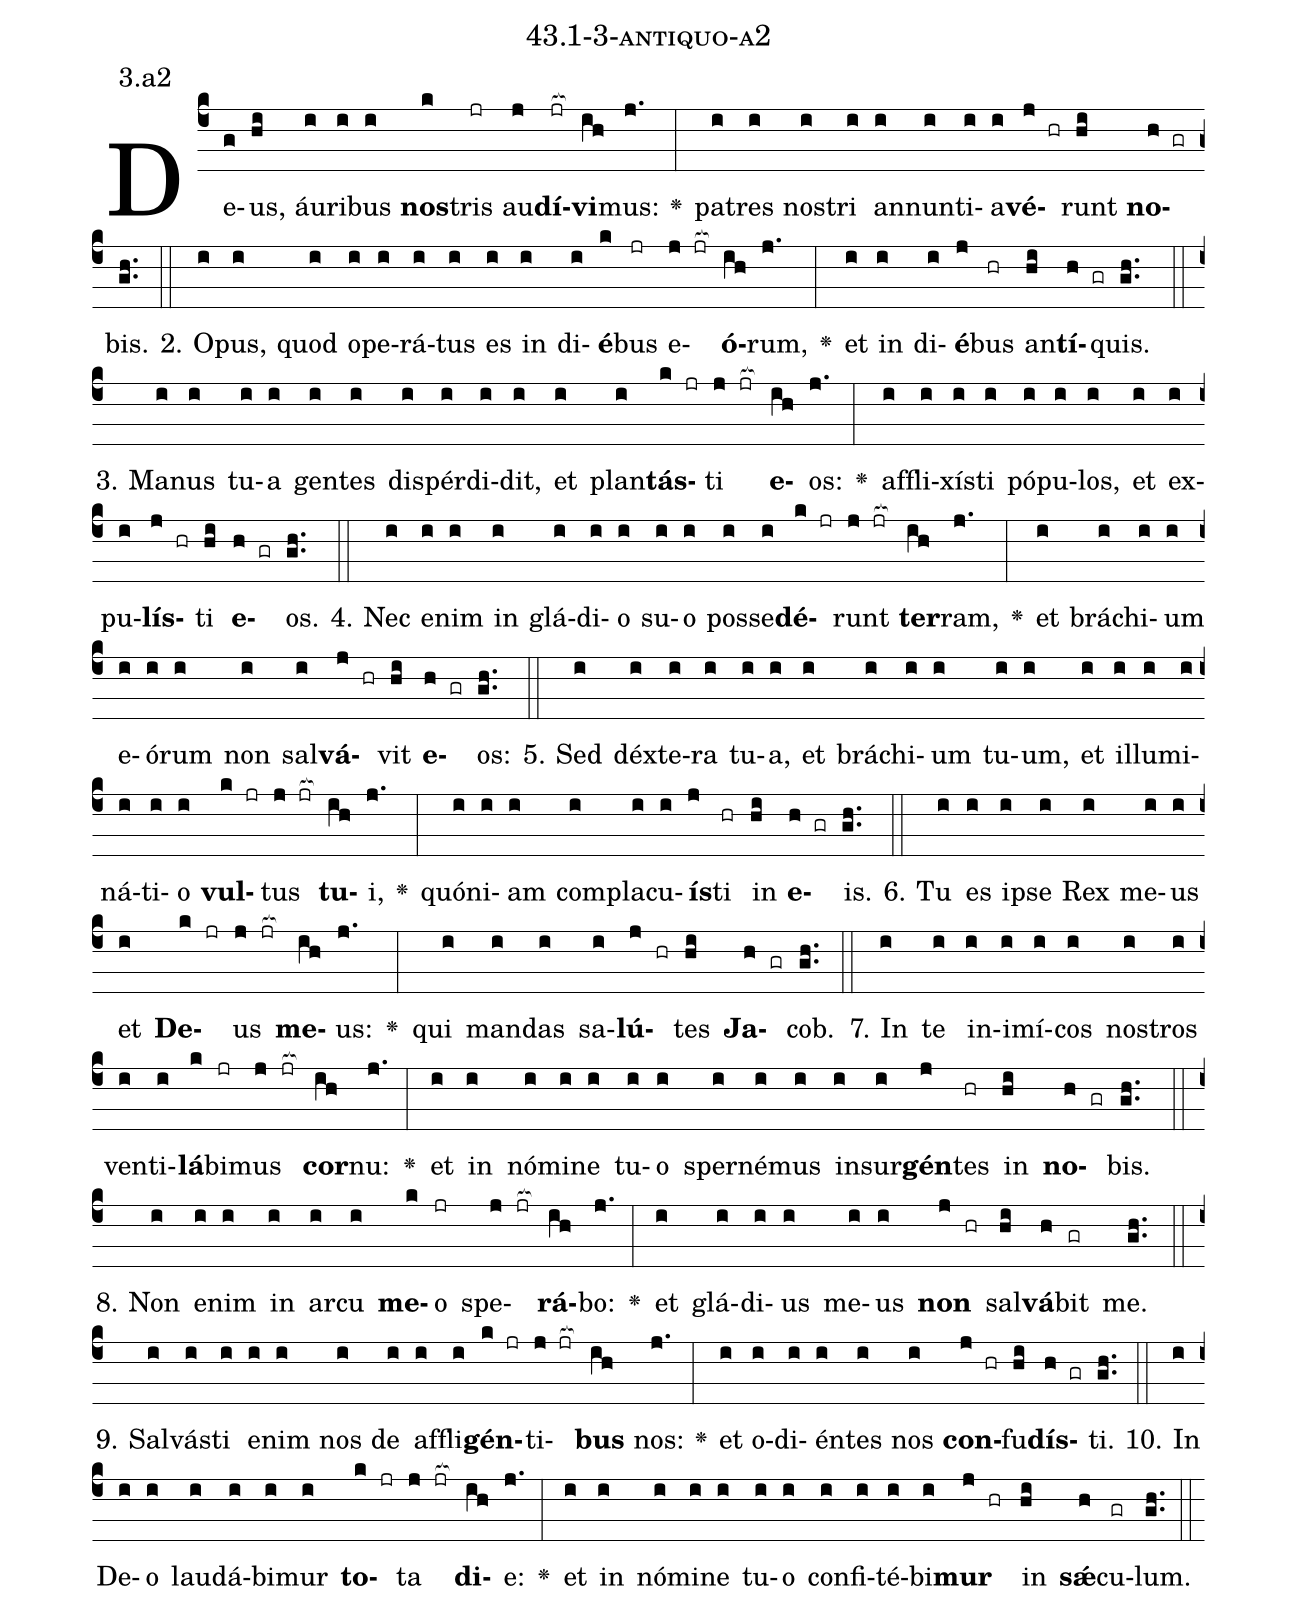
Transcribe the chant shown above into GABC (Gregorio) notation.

name: 43.1-3-antiquo-a2;
annotation: 3.a2;
%%
(c4)De(g)us,(hi) áu(i)ri(i)bus(i) <b>nos</b>(k)tris(jr) au(j)<b>dí</b>(jr[ocb:1{])<b>vi</b>(ih[ocb:0}])mus:(j.) <v>\greheightstar</v>(:) pa(i)tres(i) nos(i)tri(i) an(i)nun(i)ti(i)a(i)<b>vé</b>(j hr)runt(hi) <b>no</b>(h gr)bis.(gh..) (::)
2. O(i)pus,(i) quod(i) o(i)pe(i)rá(i)tus(i) es(i) in(i) di(i)<b>é</b>(k)bus(jr) e(j jr[ocb:1{])<b>ó</b>(ih[ocb:0}])rum,(j.) <v>\greheightstar</v>(:) et(i) in(i) di(i)<b>é</b>(j)bus(hr) an(hi)<b>tí</b>(h gr)quis.(gh..) (::)
3. Ma(i)nus(i) tu(i)a(i) gen(i)tes(i) dis(i)pér(i)di(i)dit,(i) et(i) plan(i)<b>tás</b>(k jr)ti(j jr[ocb:1{]) <b>e</b>(ih[ocb:0}])os:(j.) <v>\greheightstar</v>(:) af(i)fli(i)xís(i)ti(i) pó(i)pu(i)los,(i) et(i) ex(i)pu(i)<b>lís</b>(j hr)ti(hi) <b>e</b>(h gr)os.(gh..) (::)
4. Nec(i) e(i)nim(i) in(i) glá(i)di(i)o(i) su(i)o(i) pos(i)se(i)<b>dé</b>(k jr)runt(j jr[ocb:1{]) <b>ter</b>(ih[ocb:0}])ram,(j.) <v>\greheightstar</v>(:) et(i) brá(i)chi(i)um(i) e(i)ó(i)rum(i) non(i) sal(i)<b>vá</b>(j hr)vit(hi) <b>e</b>(h gr)os:(gh..) (::)
5. Sed(i) déx(i)te(i)ra(i) tu(i)a,(i) et(i) brá(i)chi(i)um(i) tu(i)um,(i) et(i) il(i)lu(i)mi(i)ná(i)ti(i)o(i) <b>vul</b>(k jr)tus(j jr[ocb:1{]) <b>tu</b>(ih[ocb:0}])i,(j.) <v>\greheightstar</v>(:) quón(i)i(i)am(i) com(i)pla(i)cu(i)<b>ís</b>(j)ti(hr) in(hi) <b>e</b>(h gr)is.(gh..) (::)
6. Tu(i) es(i) ip(i)se(i) Rex(i) me(i)us(i) et(i) <b>De</b>(k jr)us(j jr[ocb:1{]) <b>me</b>(ih[ocb:0}])us:(j.) <v>\greheightstar</v>(:) qui(i) man(i)das(i) sa(i)<b>lú</b>(j hr)tes(hi) <b>Ja</b>(h gr)cob.(gh..) (::)
7. In(i) te(i) in(i)i(i)mí(i)cos(i) nos(i)tros(i) ven(i)ti(i)<b>lá</b>(k)bi(jr)mus(j jr[ocb:1{]) <b>cor</b>(ih[ocb:0}])nu:(j.) <v>\greheightstar</v>(:) et(i) in(i) nó(i)mi(i)ne(i) tu(i)o(i) sper(i)né(i)mus(i) in(i)sur(i)<b>gén</b>(j)tes(hr) in(hi) <b>no</b>(h gr)bis.(gh..) (::)
8. Non(i) e(i)nim(i) in(i) ar(i)cu(i) <b>me</b>(k)o(jr) spe(j jr[ocb:1{])<b>rá</b>(ih[ocb:0}])bo:(j.) <v>\greheightstar</v>(:) et(i) glá(i)di(i)us(i) me(i)us(i) <b>non</b>(j hr) sal(hi)<b>vá</b>(h)bit(gr) me.(gh..) (::)
9. Sal(i)vás(i)ti(i) e(i)nim(i) nos(i) de(i) af(i)fli(i)<b>gén</b>(k jr)ti(j jr[ocb:1{])<b>bus</b>(ih[ocb:0}]) nos:(j.) <v>\greheightstar</v>(:) et(i) o(i)di(i)én(i)tes(i) nos(i) <b>con</b>(j hr)fu(hi)<b>dís</b>(h gr)ti.(gh..) (::)
10. In(i) De(i)o(i) lau(i)dá(i)bi(i)mur(i) <b>to</b>(k jr)ta(j jr[ocb:1{]) <b>di</b>(ih[ocb:0}])e:(j.) <v>\greheightstar</v>(:) et(i) in(i) nó(i)mi(i)ne(i) tu(i)o(i) con(i)fi(i)té(i)bi(i)<b>mur</b>(j hr) in(hi) <b>sǽ</b>(h)cu(gr)lum.(gh..) (::)
